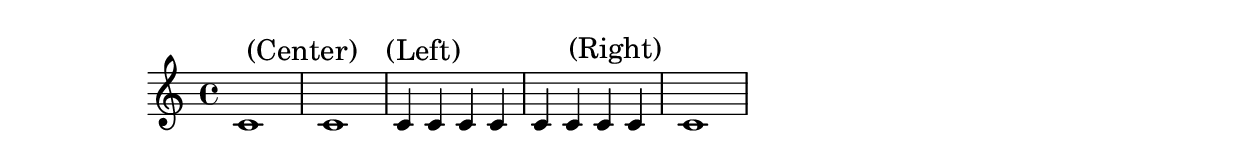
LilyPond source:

%% Do not edit this file; it is automatically
%% generated from LSR http://lsr.dsi.unimi.it
%% This file is in the public domain.
\version "2.13.29"

\header {
  lsrtags = "text"

  texidoc = "
By default the @code{\\mark} command centers objects over a bar line.
This behavior can be modified to align at right or left.

"
  doctitle = "Aligning objects created with the \\mark command"
} % begin verbatim

\relative c' {
  c1 \mark "(Center)"
  c1
  \once \override Score.RehearsalMark #'self-alignment-X = #LEFT
  \mark "(Left)"
  c4 c c c
  c4 c c c
  \once \override Score.RehearsalMark #'self-alignment-X = #RIGHT
  \mark "(Right)"
  c1
}


